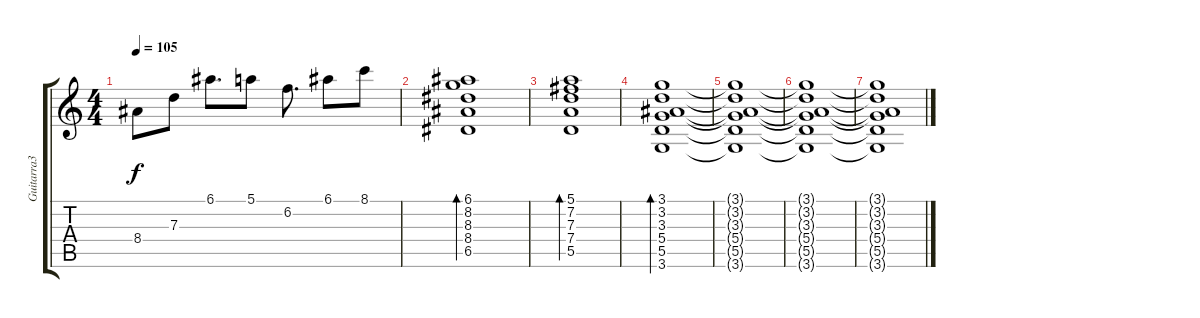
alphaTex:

\track ("Guitarra3" "Guitarra3") {instrument distortionguitar}
\staff {score tabs}
\tuning (E4 B3 G3 D3 A2 E2) {hide}
\ts (4 4)
\tempo 105
\clef g2
\ks c
8.4.8{dy f} 7.3.8 6.1.8{d} 5.1.8 6.2.8{d} 6.1.8 8.1.8 |
(6.1 8.2 8.3 8.4 6.5).1{bd 60} |
(5.1 7.2 7.3 7.4 5.5).1{bd 60} |
(3.1 3.2 3.3 5.4 5.5 3.6).1{bd 120 volume 0} |
(3.1{t} 3.2{t} 3.3{t} 5.4{t} 5.5{t} 3.6{t}).1 |
(3.1{t} 3.2{t} 3.3{t} 5.4{t} 5.5{t} 3.6{t}).1 |
(3.1{t} 3.2{t} 3.3{t} 5.4{t} 5.5{t} 3.6{t}).1
